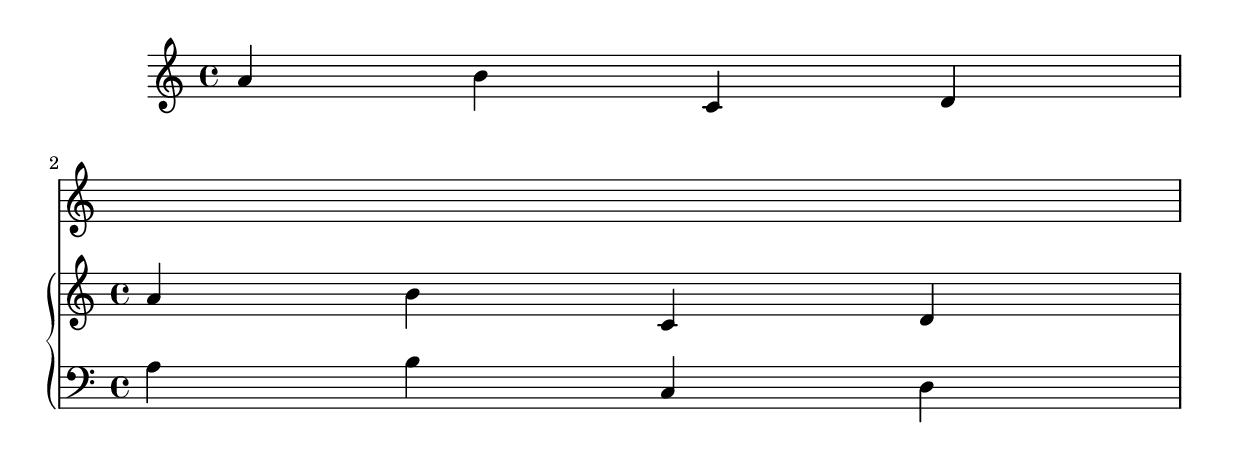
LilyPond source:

\version "2.2.0"

\header  {
texidoc = "a staff should really die, if no one's referencing it."
}
\score {
 {
    \context Staff = q {
      \notes { a' b' c' d' }
    }

    \break

    \context PianoStaff <<
      \context Staff = i {
        \notes { a' b' c' d' }
      }
      \context Staff = ii {
        \notes { \clef "bass" a b c d }
      }
    >>
  }
}
